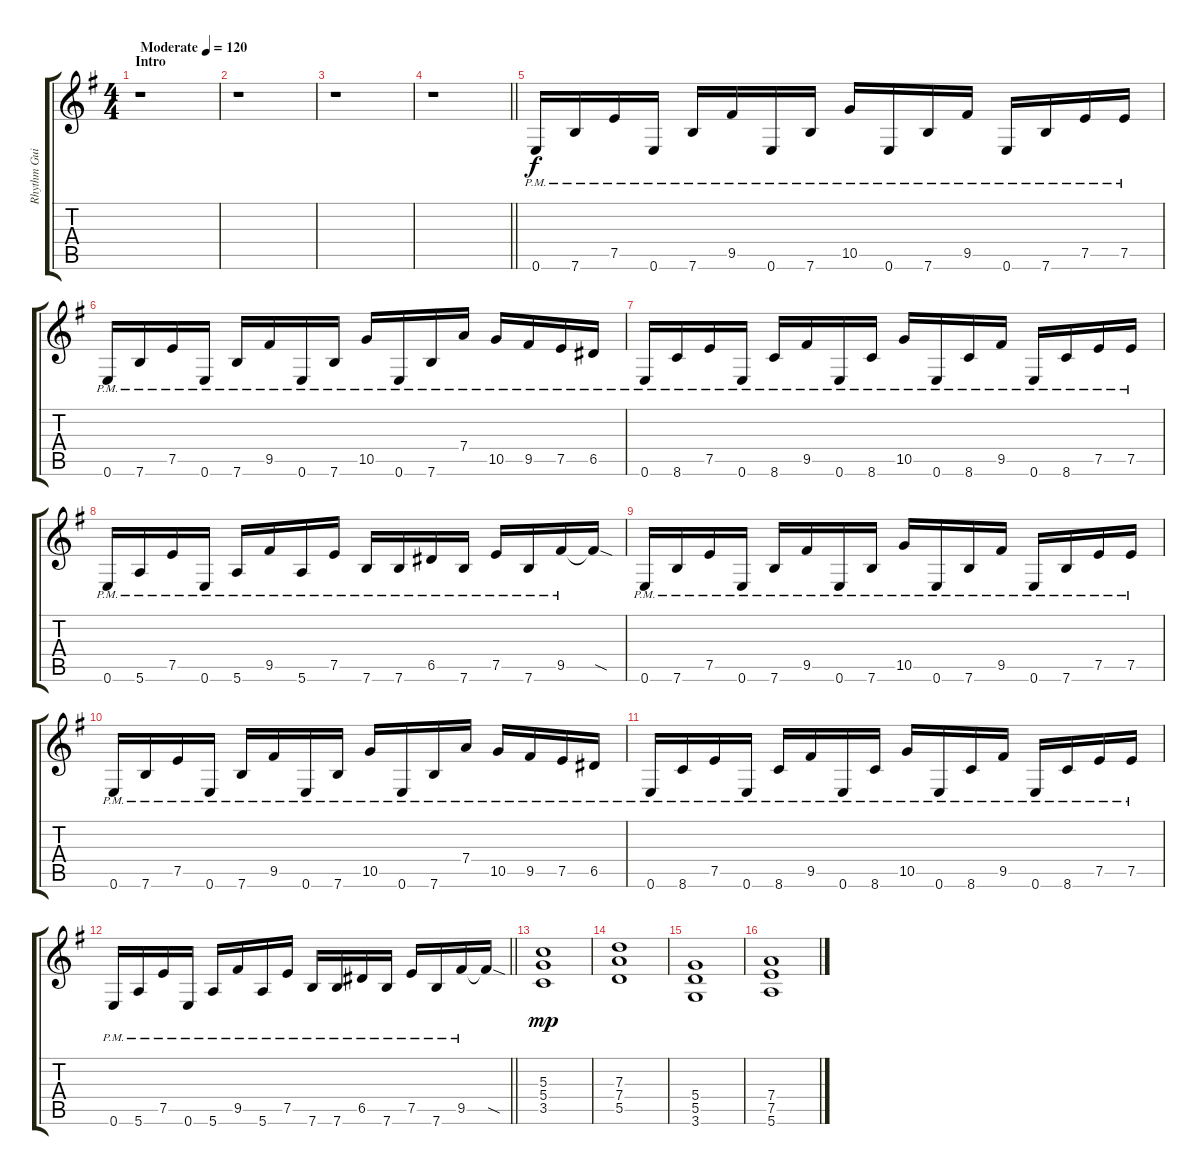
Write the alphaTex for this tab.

\track ("Rhythm Guitar B" "Rhythm Gui") {instrument overdrivenguitar}
\staff {score tabs}
\tuning (E4 B3 G3 D3 A2 E2) {hide}
\ts (4 4)
\section ("" "Intro")
\tempo (120 "Moderate")
\clef g2
\ks eminor
r.1{dy f instrument overdrivenguitar} |
r.1 |
r.1 |
\barLineRight lightlight
r.1 |
\section ("" "")
0.6{pm}.16 7.6{pm}.16 7.5{pm}.16 0.6{pm}.16 7.6{pm}.16 9.5{pm}.16 0.6{pm}.16 7.6{pm}.16 10.5{pm}.16 0.6{pm}.16 7.6{pm}.16 9.5{pm}.16 0.6{pm}.16 7.6{pm}.16 7.5{pm}.16 7.5{pm}.16 |
0.6{pm}.16 7.6{pm}.16 7.5{pm}.16 0.6{pm}.16 7.6{pm}.16 9.5{pm}.16 0.6{pm}.16 7.6{pm}.16 10.5{pm}.16 0.6{pm}.16 7.6{pm}.16 7.4{pm}.16 10.5{pm}.16 9.5{pm}.16 7.5{pm}.16 6.5{pm}.16 |
0.6{pm}.16 8.6{pm}.16 7.5{pm}.16 0.6{pm}.16 8.6{pm}.16 9.5{pm}.16 0.6{pm}.16 8.6{pm}.16 10.5{pm}.16 0.6{pm}.16 8.6{pm}.16 9.5{pm}.16 0.6{pm}.16 8.6{pm}.16 7.5{pm}.16 7.5{pm}.16 |
0.6{pm}.16 5.6{pm}.16 7.5{pm}.16 0.6{pm}.16 5.6{pm}.16 9.5{pm}.16 5.6{pm}.16 7.5{pm}.16 7.6{pm}.16 7.6{pm}.16 6.5{pm}.16 7.6{pm}.16 7.5{pm}.16 7.6{pm}.16 9.5{pm}.16 9.5{sod t}.16 |
0.6{pm}.16 7.6{pm}.16 7.5{pm}.16 0.6{pm}.16 7.6{pm}.16 9.5{pm}.16 0.6{pm}.16 7.6{pm}.16 10.5{pm}.16 0.6{pm}.16 7.6{pm}.16 9.5{pm}.16 0.6{pm}.16 7.6{pm}.16 7.5{pm}.16 7.5{pm}.16 |
0.6{pm}.16 7.6{pm}.16 7.5{pm}.16 0.6{pm}.16 7.6{pm}.16 9.5{pm}.16 0.6{pm}.16 7.6{pm}.16 10.5{pm}.16 0.6{pm}.16 7.6{pm}.16 7.4{pm}.16 10.5{pm}.16 9.5{pm}.16 7.5{pm}.16 6.5{pm}.16 |
0.6{pm}.16 8.6{pm}.16 7.5{pm}.16 0.6{pm}.16 8.6{pm}.16 9.5{pm}.16 0.6{pm}.16 8.6{pm}.16 10.5{pm}.16 0.6{pm}.16 8.6{pm}.16 9.5{pm}.16 0.6{pm}.16 8.6{pm}.16 7.5{pm}.16 7.5{pm}.16 |
\barLineRight lightlight
0.6{pm}.16 5.6{pm}.16 7.5{pm}.16 0.6{pm}.16 5.6{pm}.16 9.5{pm}.16 5.6{pm}.16 7.5{pm}.16 7.6{pm}.16 7.6{pm}.16 6.5{pm}.16 7.6{pm}.16 7.5{pm}.16 7.6{pm}.16 9.5{pm}.16 9.5{sod t}.16 |
\section ("" "")
(5.3 5.4 3.5).1{dy mp} |
(7.3 7.4 5.5).1 |
(5.4 5.5 3.6).1 |
(7.4 7.5 5.6).1
